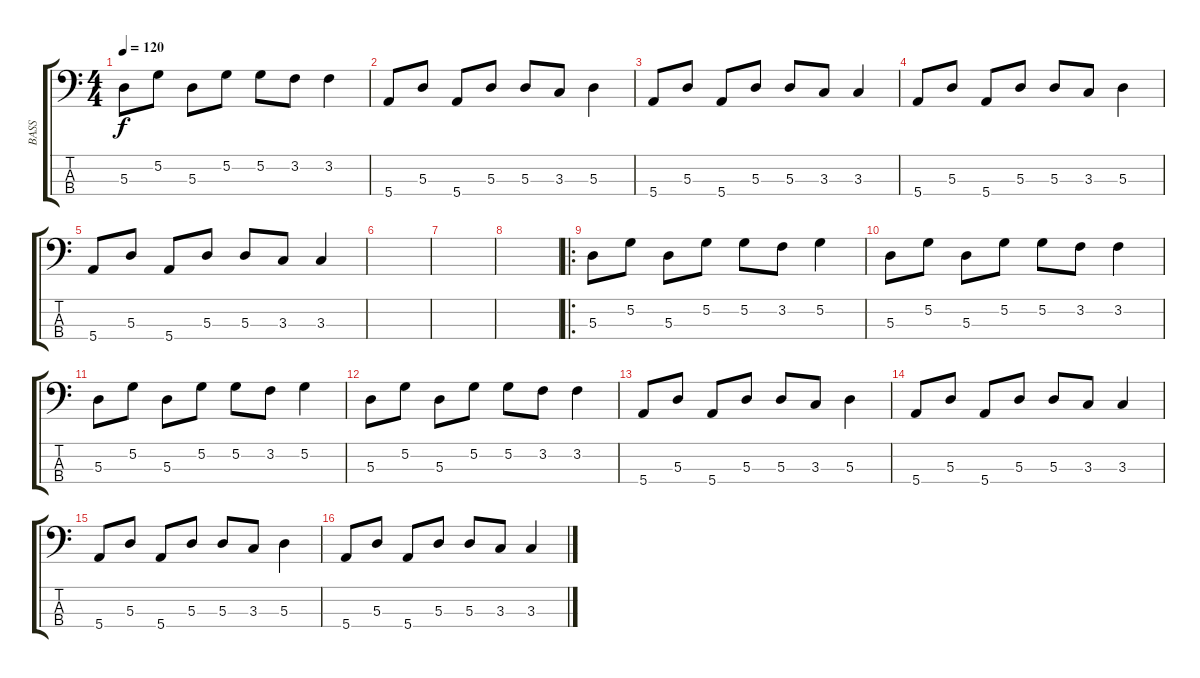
\track ("BASS" "BASS") {instrument electricbasspick}
\staff {score tabs}
\tuning (G2 D2 A1 E1) {hide}
\ts (4 4)
\tempo 120
\clef f4
\ks c
5.3.8{dy f} 5.2.8 5.3.8 5.2.8 5.2.8 3.2.8 3.2.4 |
5.4.8 5.3.8 5.4.8 5.3.8 5.3.8 3.3.8 5.3.4 |
5.4.8 5.3.8 5.4.8 5.3.8 5.3.8 3.3.8 3.3.4 |
5.4.8 5.3.8 5.4.8 5.3.8 5.3.8 3.3.8 5.3.4 |
5.4.8 5.3.8 5.4.8 5.3.8 5.3.8 3.3.8 3.3.4 |
|
|
|
\ro
5.3.8 5.2.8 5.3.8 5.2.8 5.2.8 3.2.8 5.2.4 |
5.3.8 5.2.8 5.3.8 5.2.8 5.2.8 3.2.8 3.2.4 |
5.3.8 5.2.8 5.3.8 5.2.8 5.2.8 3.2.8 5.2.4 |
5.3.8 5.2.8 5.3.8 5.2.8 5.2.8 3.2.8 3.2.4 |
5.4.8 5.3.8 5.4.8 5.3.8 5.3.8 3.3.8 5.3.4 |
5.4.8 5.3.8 5.4.8 5.3.8 5.3.8 3.3.8 3.3.4 |
5.4.8 5.3.8 5.4.8 5.3.8 5.3.8 3.3.8 5.3.4 |
5.4.8 5.3.8 5.4.8 5.3.8 5.3.8 3.3.8 3.3.4
